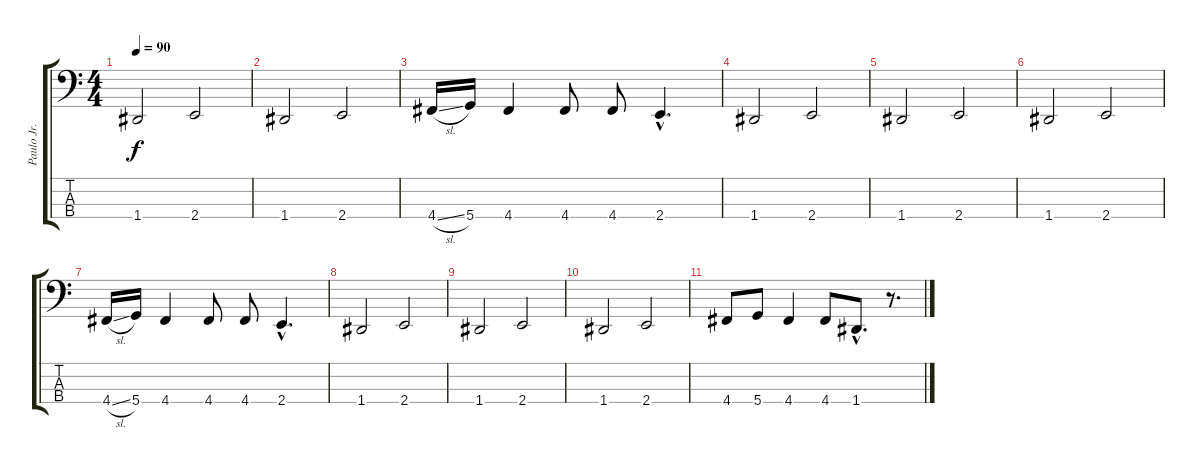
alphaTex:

\track ("Paulo Jr." "Paulo Jr.") {instrument electricbasspick}
\staff {score tabs}
\tuning (G2 D2 A1 D1) {hide}
\ts (4 4)
\tempo 90
\clef f4
\ks c
1.4.2{dy f} 2.4.2 |
1.4.2 2.4.2 |
4.4{sl}.16 5.4.16 4.4.4 4.4.8 4.4.8 2.4{hac}.4{d} |
1.4.2 2.4.2 |
1.4.2 2.4.2 |
1.4.2 2.4.2 |
4.4{sl}.16 5.4.16 4.4.4 4.4.8 4.4.8 2.4{hac}.4{d} |
1.4.2 2.4.2 |
1.4.2 2.4.2 |
1.4.2 2.4.2 |
4.4.8 5.4.8 4.4.4 4.4.8 1.4{hac}.8{d} r.8{d}
